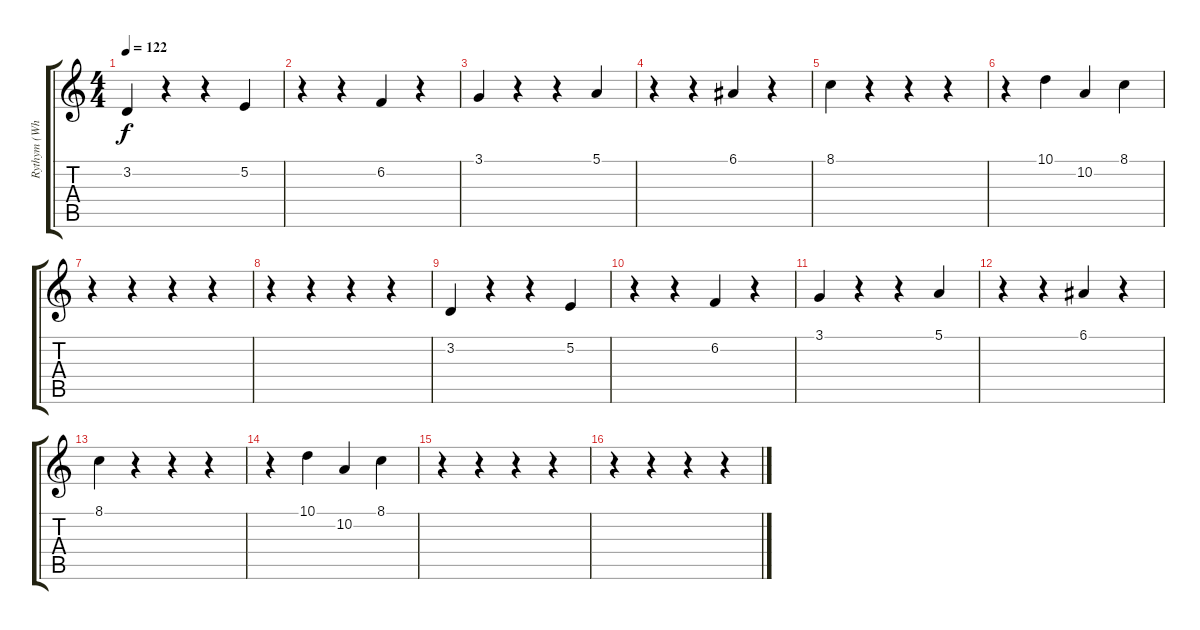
\track ("Rythym (Whistle)" "Rythym (Wh") {instrument whistle}
\staff {score tabs}
\tuning (E4 B3 G3 D3 A2 E2) {hide}
\ts (4 4)
\tempo 122
\clef g2
\ks c
3.2.4{dy f} r.4 r.4 5.2.4 |
r.4 r.4 6.2.4 r.4 |
3.1.4 r.4 r.4 5.1.4 |
r.4 r.4 6.1.4 r.4 |
8.1.4 r.4 r.4 r.4 |
r.4 10.1.4 10.2.4 8.1.4 |
r.4 r.4 r.4 r.4 |
r.4 r.4 r.4 r.4 |
3.2.4 r.4 r.4 5.2.4 |
r.4 r.4 6.2.4 r.4 |
3.1.4 r.4 r.4 5.1.4 |
r.4 r.4 6.1.4 r.4 |
8.1.4 r.4 r.4 r.4 |
r.4 10.1.4 10.2.4 8.1.4 |
r.4 r.4 r.4 r.4 |
r.4 r.4 r.4 r.4
